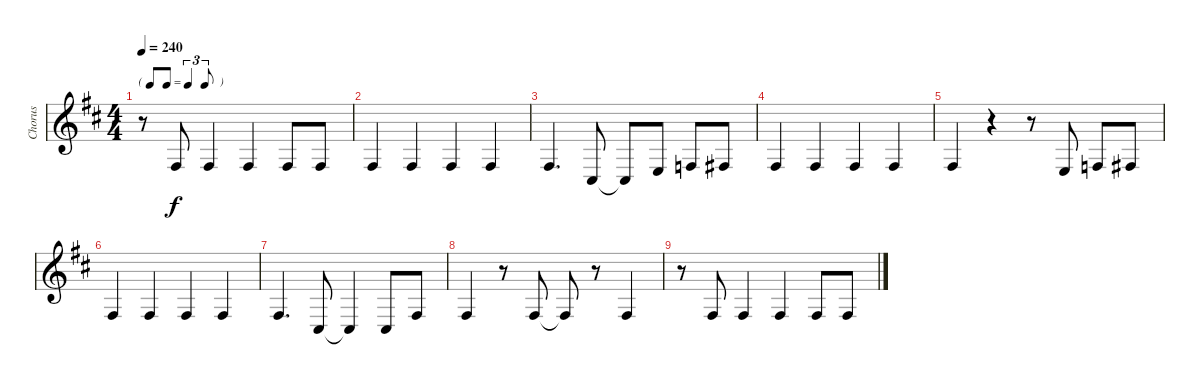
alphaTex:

\track ("Chorus" "Chorus") {mute instrument violin}
\staff {score}
\tuning (E4 B3 G3 D3 A2 D2) {hide}
\ts (4 4)
\tf triplet8th
\tempo 240
\clef g2
\ks d
r.8{dy f} 4.4.8 4.4.4 4.4.4 4.4.8 4.4.8 |
4.4.4 4.4.4 4.4.4 4.4.4 |
4.4.4{d} 4.5.8 4.5{t}.8 2.4.8 3.4.8 4.4.8 |
4.4.4 4.4.4 4.4.4 4.4.4 |
4.4.4 r.4 r.8 2.4.8 3.4.8 4.4.8 |
4.4.4 4.4.4 4.4.4 4.4.4 |
4.4.4{d} 4.5.8 4.5{t}.4 4.5.8 4.4.8 |
4.4.4 r.8 4.4.8 4.4{t}.8 r.8 4.4.4 |
r.8 4.4.8 4.4.4 4.4.4 4.4.8 4.4.8
